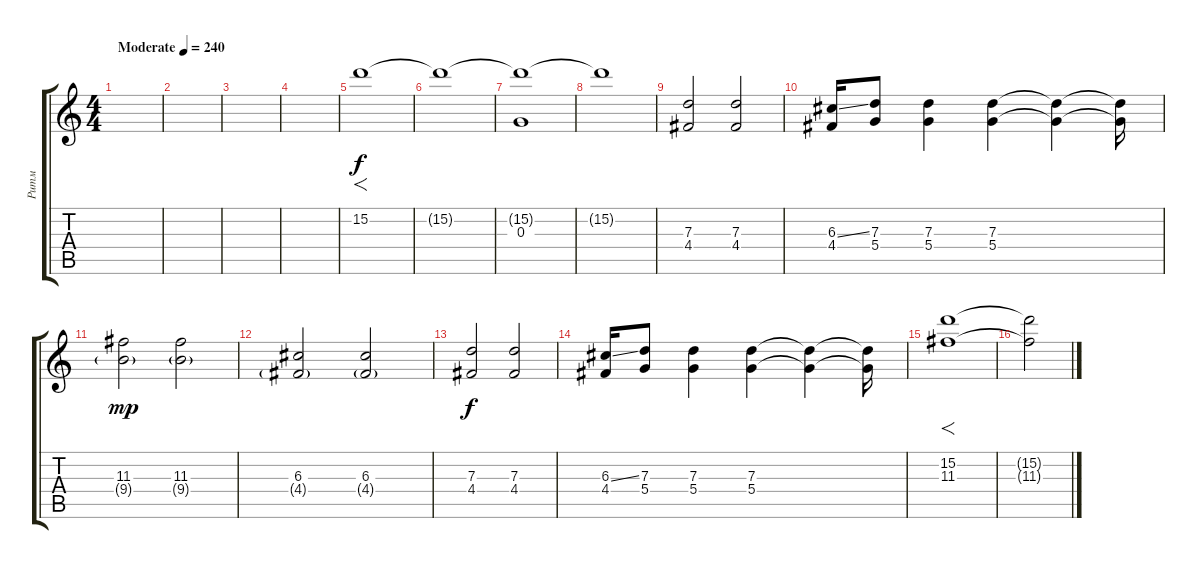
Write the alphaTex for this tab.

\track ("Ритм" "Ритм") {instrument overdrivenguitar}
\staff {score tabs}
\tuning (E4 B3 G3 D3 A2 E2) {hide}
\ts (4 4)
\tempo (240 "Moderate")
\clef g2
\ks c
|
|
|
|
15.2.1{f} |
15.2{t}.1 |
(15.2{t} 0.3).1{volume 10} |
15.2{t}.1 |
(7.3 4.4).2{volume 9} (7.3 4.4).2 |
(6.3{ss} 4.4).16 (7.3 5.4).8 (7.3 5.4).4 (7.3 5.4).4 (7.3{t} 5.4{t}).4 (7.3{t} 5.4{t}).16 |
(11.3 9.4{g}).2{dy mp} (11.3 9.4{g}).2 |
(6.3 4.4{g}).2 (6.3 4.4{g}).2 |
(7.3 4.4).2{dy f} (7.3 4.4).2 |
(6.3{ss} 4.4).16 (7.3 5.4).8 (7.3 5.4).4 (7.3 5.4).4 (7.3{t} 5.4{t}).4 (7.3{t} 5.4{t}).16 |
(15.2 11.3).1{f volume 13} |
(15.2{t} 11.3{t}).2
